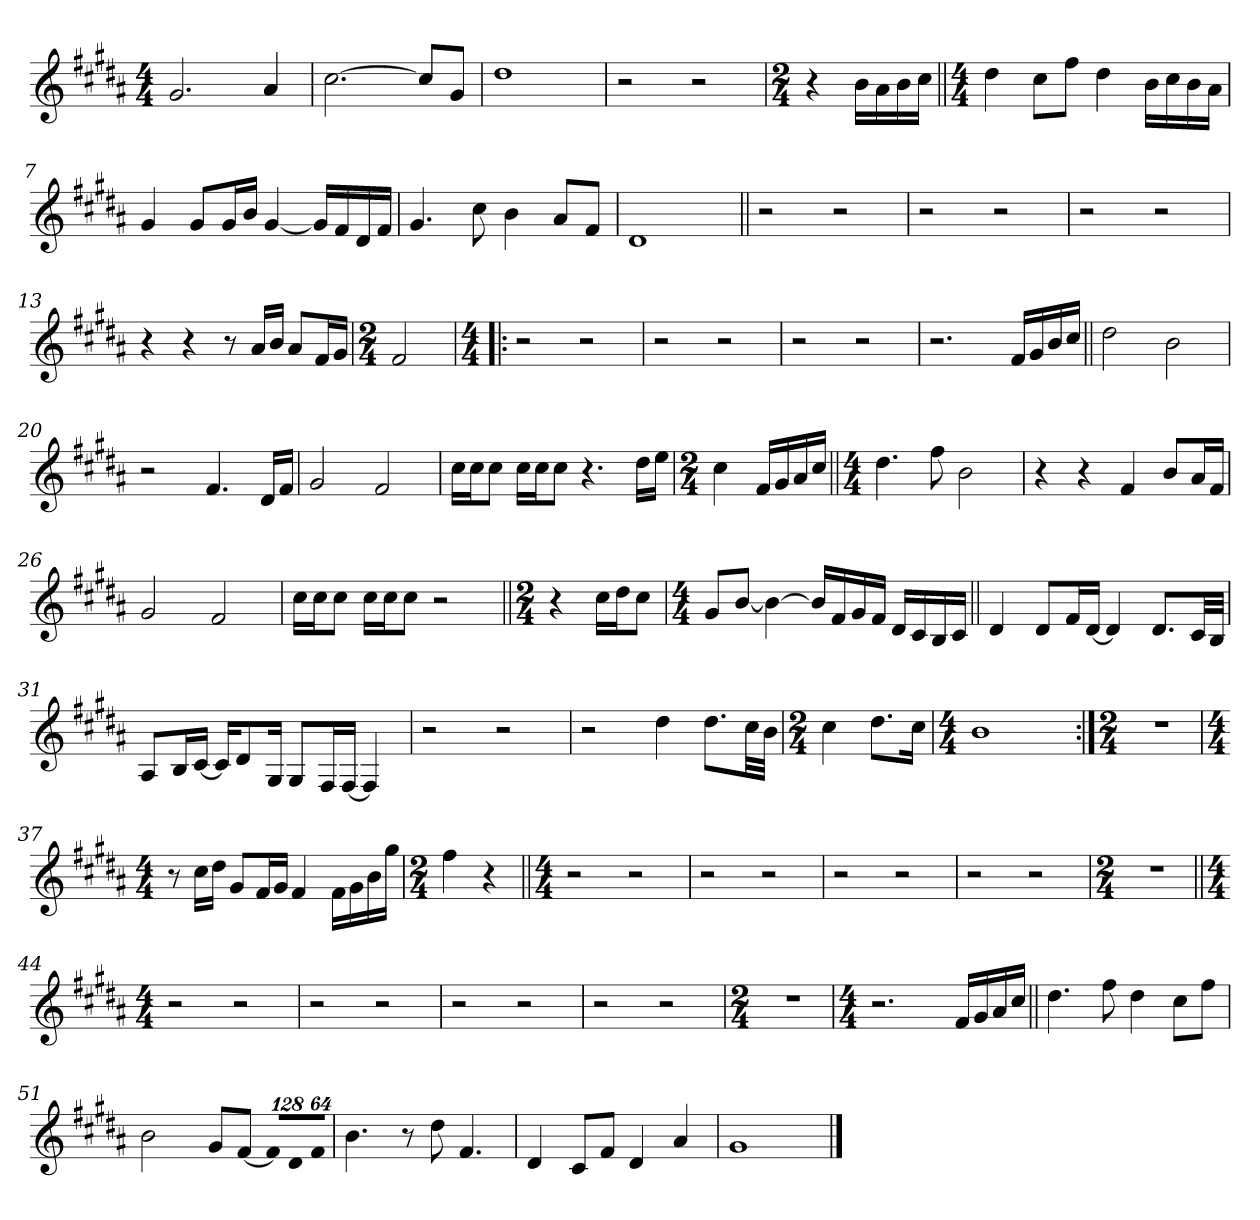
**kern
*part1
*staff1
!!LO:PB:g=z
*clefG2
*k[f#c#g#d#a#]
*B:
*M4/4
*MM60
=1
2.g#i/
4a#i/
=2
[>2.cc#i\
8cc#i/L]
8g#i/J
=3
1dd#i
=4
2r
2r
=5
*M2/4
4r
16bi\LL
16a#i\
16bi\
16cc#i\JJ
=6||
*M4/4
4dd#i\
8cc#i\L
8ff#i\J
4dd#i\
16bi\LL
16cc#i\
16bi\
16a#i\JJ
!!LO:LB:g=z
=7
4g#i/
8g#i/L
16g#i/L
16bi/JJ
[<4g#i/
16g#i/LL]
16f#i/
16d#i/
16f#i/JJ
=8
4.g#i/
8cc#i\
4bi\
8a#i/L
8f#i/J
=9
1d#i
=10||
2r
2r
=11
2r
2r
=12
2r
2r
!!LO:LB:g=z
=13
4r
4r
8r
16a#i/LL
16bi/JJ
8a#i/L
16f#i/L
16g#i/JJ
=14
*M2/4
2f#i/
=15!|:
*M4/4
2r
2r
=16
2r
2r
=17
2r
2r
=18
2.r
16f#i/LL
16g#i/
16bi/
16cc#i/JJ
!!LO:LB:g=z
=19||
2dd#i\
2bi\
=20
2r
4.f#i/
16d#i/LL
16f#i/JJ
=21
2g#i/
2f#i/
=22
16cc#i\LL
16cc#i\J
8cc#i\J
16cc#i\LL
16cc#i\J
8cc#i\J
4.r
16dd#i\LL
16eei\JJ
=23
*M2/4
4cc#i\
16f#i/LL
16g#i/
16a#i/
16cc#i/JJ
=24||
*M4/4
4.dd#i\
8ff#i\
2bi\
!!LO:LB:g=z
=25
4r
4r
4f#i/
8bi/L
16a#i/L
16f#i/JJ
=26
2g#i/
2f#i/
=27
16cc#i\LL
16cc#i\J
8cc#i\J
16cc#i\LL
16cc#i\J
8cc#i\J
2r
=28||
*M2/4
4r
16cc#i\LL
16dd#i\J
8cc#i\J
=29
*M4/4
8g#i/L
[<8bi/J
4bi\_<
16bi/LL]
16f#i/
16g#i/
16f#i/JJ
16d#i/LL
16c#i/
16Bi/
16c#i/JJ
!!LO:LB:g=z
=30||
4d#i/
8d#i/L
16f#i/L
[<16d#i/JJ
4d#i/]
8.d#i/L
32c#i/LL
32Bi/JJJ
=31
8A#i/L
16Bi/L
[<16c#i/JJ
16c#i/KL]
8d#i/
16G#i/Jk
8G#i/L
16F#i/L
[<16F#i/JJ
4F#i/]
=32
2r
2r
=33
2r
4dd#i\
8.dd#i\L
32cc#i\LL
32bi\JJJ
=34
*M2/4
4cc#i\
8.dd#i\L
16cc#i\Jk
=35
*M4/4
1bi
!!LO:LB:g=z
=36:|!
*M2/4
!LO:N:vis=1
2r
=37
*M4/4
8r
16cc#i\LL
16dd#i\JJ
8g#i/L
16f#i/L
16g#i/JJ
4f#i/
16f#i\LL
16g#i\
16bi\
16gg#i\JJ
=38
*M2/4
4ff#i\
4r
=39||
*M4/4
2r
2r
=40
2r
2r
=41
2r
2r
=42
2r
2r
!!LO:LB:g=z
=43
*M2/4
2r
=44||
*M4/4
2r
2r
=45
2r
2r
=46
2r
2r
=47
2r
2r
=48
*M2/4
2r
=49
*M4/4
2.r
16f#i/LL
16g#i/
16a#i/
16cc#i/JJ
!!LO:LB:g=z
=50||
4.dd#i\
8ff#i\
4dd#i\
8cc#i\L
8ff#i\J
=51
2bi\
8g#i/L
[<8f#i/J
*Xbrackettup
!LO:N:vis=8
1024%85f#i/L]
!LO:N:vis=8
1024%85d#i/
!LO:N:vis=8
512%43f#i/J
=52
4.bi\
8r
8dd#i\
4.f#i/
=53
4d#i/
8c#i/L
8f#i/J
4d#i/
4a#i/
=54
1g#i
==
*-
